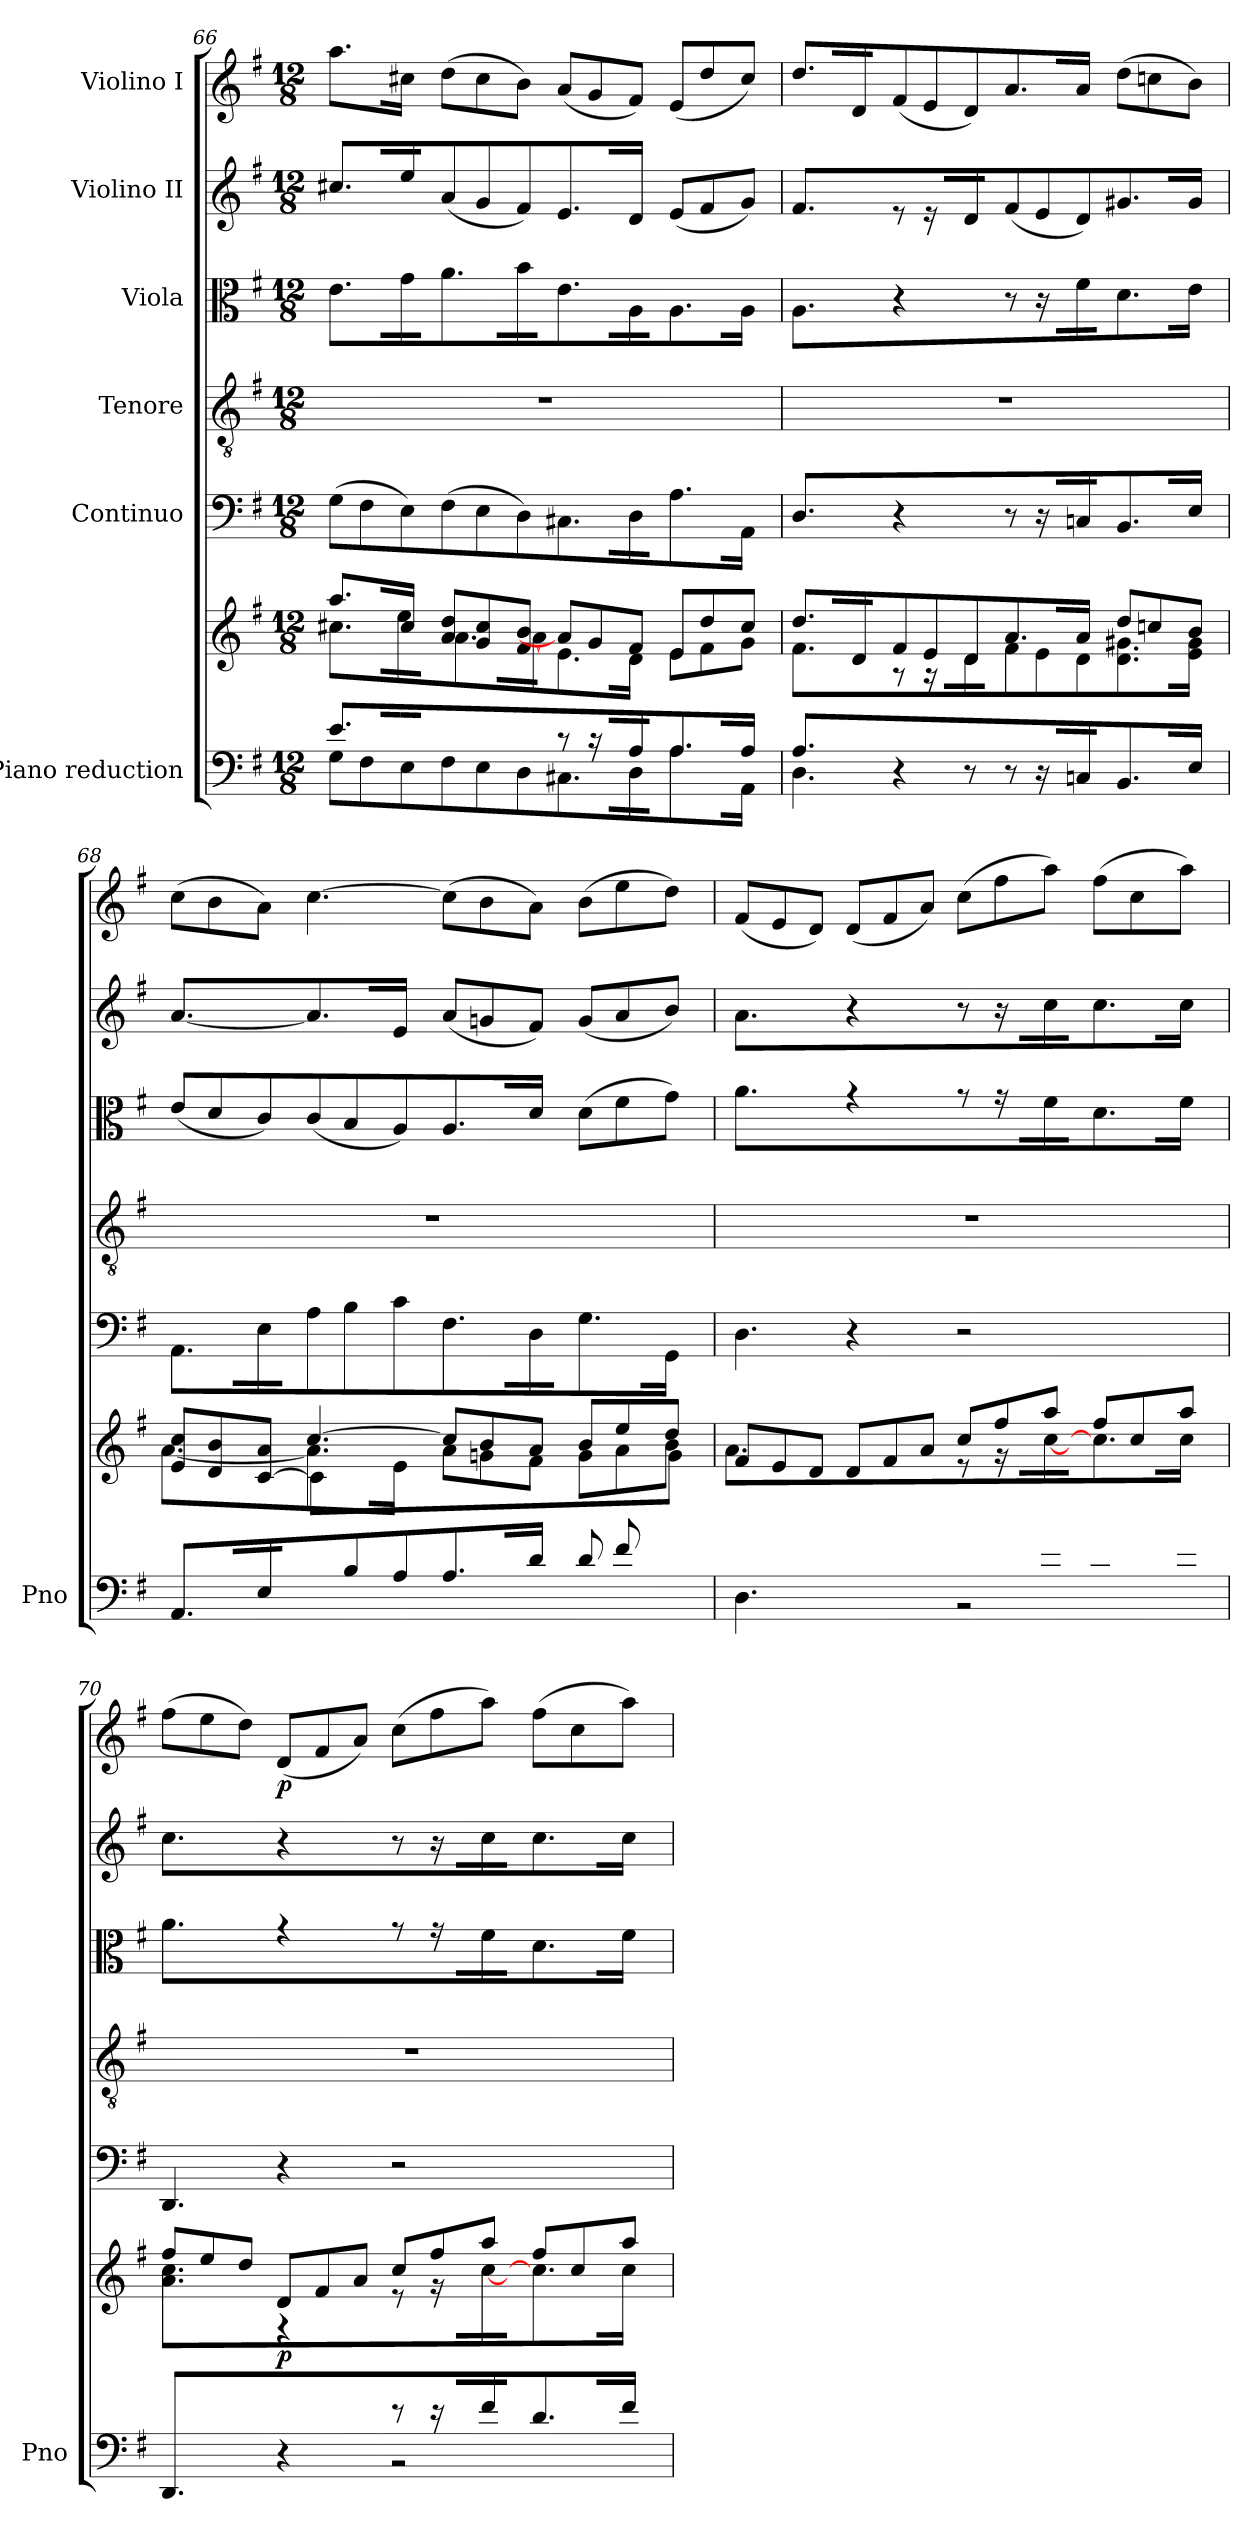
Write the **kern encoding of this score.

**kern	**kern	**dynam	**kern	**kern	**kern	**dynam	**kern	**dynam	**kern	**dynam
*part6	*part6	*part6	*part5	*part4	*part3	*part3	*part2	*part2	*part1	*part1
*staff7	*staff6	*staff6/7	*staff5	*staff4	*staff3	*staff3	*staff2	*staff2	*staff1	*staff1
*I"Piano reduction	*	*	*I"Continuo	*I"Tenore	*I"Viola	*	*I"Violino II	*	*I"Violino I	*
*I'Pno	*	*	*	*	*	*	*	*	*	*
!!LO:PB:g=z
*clefF4	*clefG2	*	*clefF4	*clefGv2	*clefC3	*	*clefG2	*	*clefG2	*
*k[f#]	*k[f#]	*	*k[f#]	*k[f#]	*k[f#]	*	*k[f#]	*	*k[f#]	*
*M12/8	*M12/8	*	*M12/8	*M12/8	*M12/8	*	*M12/8	*	*M12/8	*
=66	=66	=66	=66	=66	=66	=66	=66	=66	=66	=66
*^	*^	*	*	*	*	*	*	*	*	*
*	*	*	*^	*	*	*	*	*	*	*	*	*
8.e/L	8G\L	8.aa/L	8.cc#X\L	4ryy	.	(8G\L	1.r	8.e\L	.	8.cc#X\L	.	8.aa\L	.
.	8F#\	.	.	.	.	8F#\	.	.	.	.	.	.	.
16ryy	.	16ryy	16ryy	.	.	.	.	16ryy	.	16ryy	.	16ryy	.
16ryy	8E\J	16cc#/JJ	16ee\JJ	16g\JJ	.	8E\J)	.	16g\JJ	.	16ee\JJ	.	16cc#X\JJ	.
16ryy	.	16ryy	16ryy	1ryy	.	.	.	16ryy	.	16ryy	.	16ryy	.
4.ryy	8F#\L	8a/ 8dd/L	8.a\L	.	.	(8F#\L	.	8.a\L	.	(8a/L	.	(8dd\L	.
.	8E\	8g/ 8cc#/	.	.	.	8E\	.	.	.	8g/	.	8cc#\	.
.	.	.	16ryy	.	.	.	.	16ryy	.	.	.	.	.
.	8D\J	8f#/ 8b/J	[>16a\JJ	.	.	8D\J)	.	16b\JJ	.	8f#/J)	.	8b\J)	.
.	.	.	16ryy	.	.	.	.	16ryy	.	.	.	.	.
8r	8.C#X\L	8a/L]	8.e\L	.	.	8.C#X/L	.	8.e\L	.	8.e/L	.	(8a/L	.
16r	.	8g/	.	.	.	.	.	.	.	.	.	8g/	.
16ryy	16ryy	.	16ryy	.	.	16ryy	.	16ryy	.	16ryy	.	.	.
16A/	16D\JJ	8f#/J	16d\JJ	.	.	16D/JJ	.	16A\JJ	.	16d/JJ	.	8f#/J)	.
16ryy	16ryy	.	16ryy	.	.	16ryy	.	16ryy	.	16ryy	.	.	.
8.A/L	8.A\L	8e/L	8e\L	.	.	8.A\L	.	8.A/L	.	(8e/L	.	(8e/L	.
.	.	8dd/	8f#\	.	.	.	.	.	.	8f#/	.	8dd/	.
16ryy	16ryy	.	.	8.ryy	.	16ryy	.	16ryy	.	.	.	.	.
16A/JJ	16AA\JJ	8cc#/J	8g\J	.	.	16AA\JJ	.	16A/JJ	.	8g/J)	.	8cc#/J)	.
16ryy	16ryy	.	.	.	.	16ryy	.	16ryy	.	.	.	.	.
*	*	*	*v	*v	*	*	*	*	*	*	*	*	*
=67	=67	=67	=67	=67	=67	=67	=67	=67	=67	=67	=67	=67
4.A/	4.D\	8.dd/L	4.f#\	.	4.D\	1.r	4.A/	.	4.f#/	.	8.dd/L	.
.	.	16ryy	.	.	.	.	.	.	.	.	16ryy	.
.	.	16d/JJ	.	.	.	.	.	.	.	.	16d/JJ	.
.	.	16ryy	.	.	.	.	.	.	.	.	16ryy	.
4r	4ryy	8f#/L	8r	.	4r	.	4r	.	8r	.	(8f#/L	.
.	.	8e/	16r	.	.	.	.	.	16r	.	8e/	.
.	.	.	16ryy	.	.	.	.	.	16ryy	.	.	.
8r	8ryy	8d/J	16d\	.	8ryy	.	8ryy	.	16d/	.	8d/J)	.
.	.	.	16ryy	.	.	.	.	.	16ryy	.	.	.
8r	8ryy	8.a/L	8f#\L	.	8r	.	8r	.	(8f#/L	.	8.a/L	.
16r	16ryy	.	8e\	.	16r	.	16r	.	8e/	.	.	.
16ryy	16ryy	16ryy	.	.	16ryy	.	16ryy	.	.	.	16ryy	.
16Cn/	16ryy	16a/JJ	8d\J	.	16Cn/	.	16f#\	.	8d/J)	.	16a/JJ	.
16ryy	16ryy	16ryy	.	.	16ryy	.	16ryy	.	.	.	16ryy	.
8.BB/L	4.ryy	8dd/L	8.d\ 8.g#X\L	.	8.BB/L	.	8.d\L	.	8.g#X/L	.	(8dd\L	.
.	.	8ccn/	.	.	.	.	.	.	.	.	8ccn\	.
16ryy	.	.	16ryy	.	16ryy	.	16ryy	.	16ryy	.	.	.
16E/JJ	.	8b/J	16e\ 16g#\JJ	.	16E/JJ	.	16e\JJ	.	16g#/JJ	.	8b\J)	.
16ryy	.	.	16ryy	.	16ryy	.	16ryy	.	16ryy	.	.	.
=68	=68	=68	=68	=68	=68	=68	=68	=68	=68	=68	=68	=68
*	*	*	*^	*	*	*	*	*	*	*	*	*
8.AA/L	4.ryy	8e/ 8cc/L	[4.a\	4.ryy	.	8.AA/L	1.r	(8e\L	.	[4.a/	.	(8cc\L	.
.	.	8d/ 8b/	.	.	.	.	.	8d\	.	.	.	8b\	.
16ryy	.	.	.	.	.	16ryy	.	.	.	.	.	.	.
16E/JJ	.	[<8c/ 8a/J	.	.	.	16E/JJ	.	8c\J)	.	.	.	8a\J)	.
16ryy	.	.	.	.	.	16ryy	.	.	.	.	.	.	.
8ryy	8AA\L	[4.cc/	8.a\L]	8c\L]	.	8A\L	.	(8c/L	.	8.a/L]	.	[4.cc\	.
8B/	8BB\	.	.	2..ryy	.	8B\	.	8B/	.	.	.	.	.
.	.	.	16ryy	.	.	.	.	.	.	16ryy	.	.	.
8A/J	8C\J	.	16e\JJ	.	.	8c\J	.	8A/J)	.	16e/JJ	.	.	.
.	.	.	16ryy	.	.	.	.	.	.	16ryy	.	.	.
8.A/L	8.F#\L	8cc/L]	8a\L	.	.	8.F#\L	.	8.A/L	.	(8a/L	.	(8cc\L]	.
.	.	8b/	8gn\	.	.	.	.	.	.	8gn/	.	8b\	.
16ryy	16ryy	.	.	.	.	16ryy	.	16ryy	.	.	.	.	.
16d/JJ	16D\JJ	8a/J	8f#\J	.	.	16D\JJ	.	16d/JJ	.	8f#/J)	.	8a\J)	.
16ryy	16ryy	.	.	.	.	16ryy	.	16ryy	.	.	.	.	.
8d/L	8.G\L	8b/L	8g\L	.	.	8.G/L	.	(8d\L	.	(8g/L	.	(8b\L	.
8f#/	.	8ee/	8a\	.	.	.	.	8f#\	.	8a/	.	8ee\	.
.	16ryy	.	.	.	.	16ryy	.	.	.	.	.	.	.
8ryy	16GG\JJ	8dd/J	8b\J	8g\J	.	16GG/JJ	.	8g\J)	.	8b/J)	.	8dd\J)	.
.	16ryy	.	.	.	.	16ryy	.	.	.	.	.	.	.
*	*	*	*v	*v	*	*	*	*	*	*	*	*	*
!!LO:LB:g=z
=69	=69	=69	=69	=69	=69	=69	=69	=69	=69	=69	=69	=69
4.ryy	4.D\	8f#/L	4.a\	.	4.D\	1.r	4.a\	.	4.a/	.	(8f#/L	.
.	.	8e/	.	.	.	.	.	.	.	.	8e/	.
.	.	8d/J	.	.	.	.	.	.	.	.	8d/J)	.
4r	4ryy	8d/L	4.ryy	.	4r	.	4r	.	4r	.	(8d/L	.
.	.	8f#/	.	.	.	.	.	.	.	.	8f#/	.
8ryy	8ryy	8a/J	.	.	8ryy	.	8ryy	.	8ryy	.	8a/J)	.
8r	2r	8cc/L	8r	.	2r	.	8r	.	8r	.	(8cc\L	.
16r	.	8ff#/	16r	.	.	.	16r	.	16r	.	8ff#\	.
16ryy	.	.	16ryy	.	.	.	16ryy	.	16ryy	.	.	.
16f#/	.	8aa/J	[16cc\	.	.	.	16f#\	.	16cc\	.	8aa\J)	.
16ryy	.	.	16ryy	.	.	.	16ryy	.	16ryy	.	.	.
8.d/L	.	8ff#/L	8.cc\L]	.	.	.	8.d\L	.	8.cc\L	.	(8ff#\L	.
.	4ryy	8cc/	.	.	4ryy	.	.	.	.	.	8cc\	.
16ryy	.	.	16ryy	.	.	.	16ryy	.	16ryy	.	.	.
16f#/JJ	.	8aa/J	16cc\JJ	.	.	.	16f#\JJ	.	16cc\JJ	.	8aa\J)	.
16ryy	.	.	16ryy	.	.	.	16ryy	.	16ryy	.	.	.
=70	=70	=70	=70	=70	=70	=70	=70	=70	=70	=70	=70	=70
4.DD/	4.ryy	8ff#/L	4.a\ 4.cc\	.	4.DD/	1.r	4.a\	.	4.cc\	.	(8ff#\L	.
.	.	8ee/	.	.	.	.	.	.	.	.	8ee\	.
.	.	8dd/J	.	.	.	.	.	.	.	.	8dd\J)	.
!	!	!	!	!LO:DY:b	!	!	!	!	!	!	!	!LO:DY:b
4r	4ryy	8d/L	4r	p	4r	.	4r	.	4r	.	(8d/L	p
.	.	8f#/	.	.	.	.	.	.	.	.	8f#/	.
8ryy	8ryy	8a/J	8ryy	.	8ryy	.	8ryy	.	8ryy	.	8a/J)	.
8r	2r	8cc/L	8r	.	2r	.	8r	.	8r	.	(8cc\L	.
16r	.	8ff#/	16r	.	.	.	16r	.	16r	.	8ff#\	.
16ryy	.	.	16ryy	.	.	.	16ryy	.	16ryy	.	.	.
!	!	!	!	!	!	!	!	!LO:DY:b	!	!	!	!
!	!	!	!	!	!	!	!	!LO:DY:n=1:b	!	!	!	!
!	!	!	!	!	!	!	!	!LO:DY:n=2:b	!	!LO:DY:b	!	!
!	!	!	!	!	!	!	!	!	!	!LO:DY:n=1:b	!	!
!	!	!	!	!	!	!	!	!	!	!LO:DY:n=2:b	!	!
16f#/	.	8aa/J	[16cc\	.	.	.	16f#\	other-dynamics p other-dynamics	16cc\	other-dynamics p other-dynamics	8aa\J)	.
16ryy	.	.	16ryy	.	.	.	16ryy	.	16ryy	.	.	.
8.d/L	.	8ff#/L	8.cc\L]	.	.	.	8.d\L	.	8.cc\L	.	(8ff#\L	.
.	4ryy	8cc/	.	.	4ryy	.	.	.	.	.	8cc\	.
16ryy	.	.	16ryy	.	.	.	16ryy	.	16ryy	.	.	.
16f#/JJ	.	8aa/J	16cc\JJ	.	.	.	16f#\JJ	.	16cc\JJ	.	8aa\J)	.
16ryy	.	.	16ryy	.	.	.	16ryy	.	16ryy	.	.	.
*v	*v	*	*	*	*	*	*	*	*	*	*	*
*	*v	*v	*	*	*	*	*	*	*	*	*
=	=	=	=	=	=	=	=	=	=	=
*-	*-	*-	*-	*-	*-	*-	*-	*-	*-	*-
